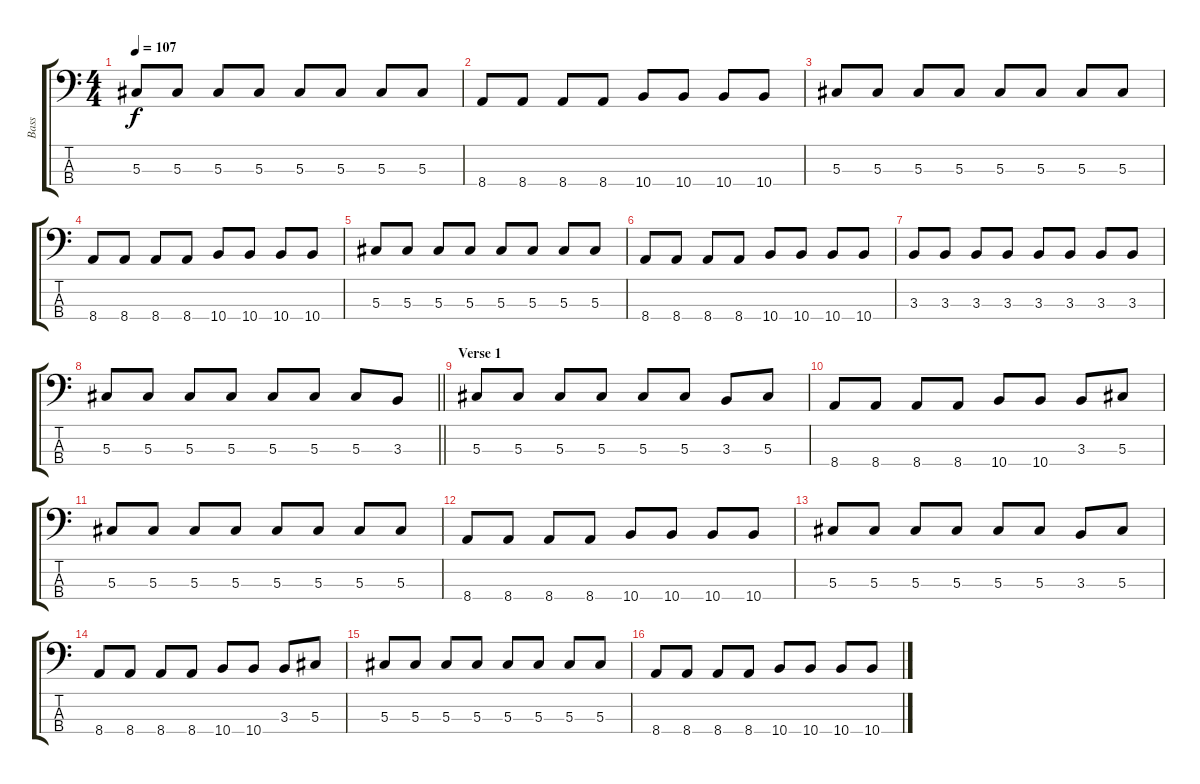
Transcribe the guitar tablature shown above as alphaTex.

\track ("Bass" "Bass") {instrument electricbasspick}
\staff {score tabs}
\tuning (Gb2 Db2 Ab1 Db1) {hide}
\ts (4 4)
\tempo 107
\clef f4
\ks c
5.3.8{dy f} 5.3.8 5.3.8 5.3.8 5.3.8 5.3.8 5.3.8 5.3.8 |
8.4.8 8.4.8 8.4.8 8.4.8 10.4.8 10.4.8 10.4.8 10.4.8 |
5.3.8 5.3.8 5.3.8 5.3.8 5.3.8 5.3.8 5.3.8 5.3.8 |
8.4.8 8.4.8 8.4.8 8.4.8 10.4.8 10.4.8 10.4.8 10.4.8 |
5.3.8 5.3.8 5.3.8 5.3.8 5.3.8 5.3.8 5.3.8 5.3.8 |
8.4.8 8.4.8 8.4.8 8.4.8 10.4.8 10.4.8 10.4.8 10.4.8 |
3.3.8 3.3.8 3.3.8 3.3.8 3.3.8 3.3.8 3.3.8 3.3.8 |
\barLineRight lightlight
5.3.8 5.3.8 5.3.8 5.3.8 5.3.8 5.3.8 5.3.8 3.3.8 |
\section ("" "Verse 1")
5.3.8 5.3.8 5.3.8 5.3.8 5.3.8 5.3.8 3.3.8 5.3.8 |
8.4.8 8.4.8 8.4.8 8.4.8 10.4.8 10.4.8 3.3.8 5.3.8 |
5.3.8 5.3.8 5.3.8 5.3.8 5.3.8 5.3.8 5.3.8 5.3.8 |
8.4.8 8.4.8 8.4.8 8.4.8 10.4.8 10.4.8 10.4.8 10.4.8 |
5.3.8 5.3.8 5.3.8 5.3.8 5.3.8 5.3.8 3.3.8 5.3.8 |
8.4.8 8.4.8 8.4.8 8.4.8 10.4.8 10.4.8 3.3.8 5.3.8 |
5.3.8 5.3.8 5.3.8 5.3.8 5.3.8 5.3.8 5.3.8 5.3.8 |
8.4.8 8.4.8 8.4.8 8.4.8 10.4.8 10.4.8 10.4.8 10.4.8
